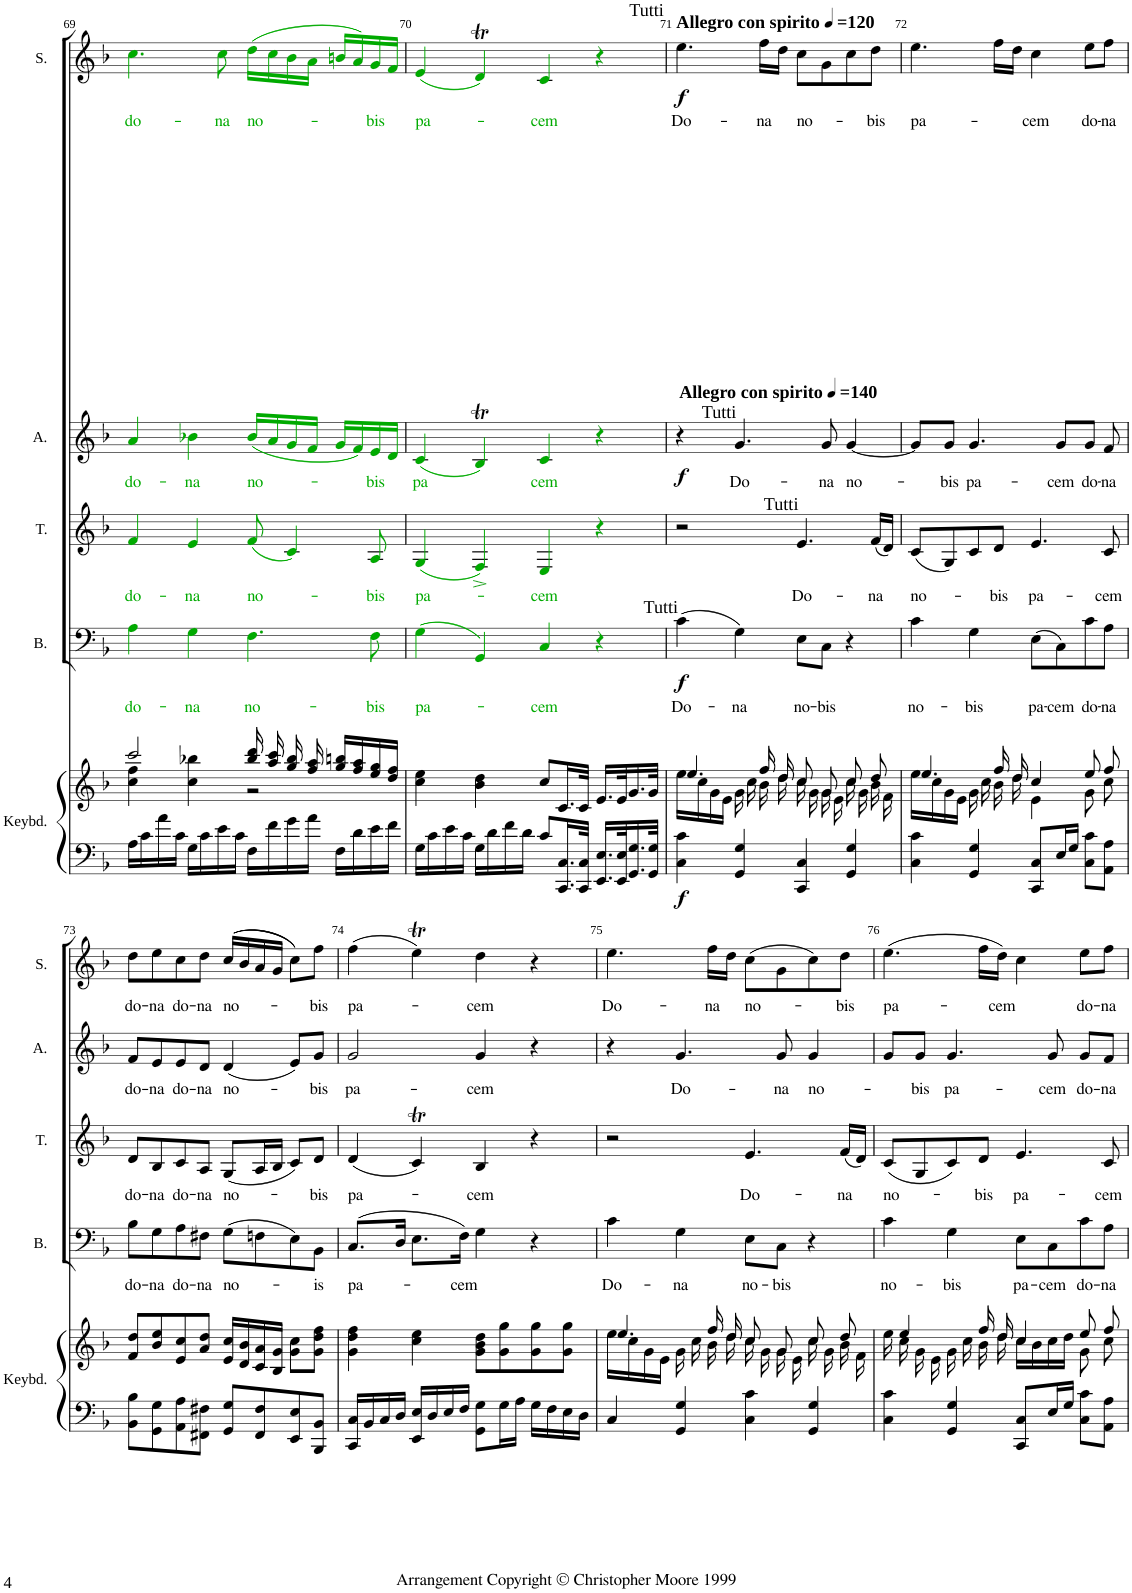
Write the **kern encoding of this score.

**kern	**kern	**dynam	**kern	**text	**dynam	**kern	**text	**kern	**text	**dynam	**kern	**text	**dynam
*part5	*part5	*part5	*part4	*part4	*part4	*part3	*part3	*part2	*part2	*part2	*part1	*part1	*part1
*staff6	*staff5	*staff5/6	*staff4	*staff4	*staff4	*staff3	*staff3	*staff2	*staff2	*staff2	*staff1	*staff1	*staff1
*I"Keyboard	*	*	*I"Bass	*	*	*I"Tenor	*	*I"Alto	*	*	*I"Soprano	*	*
*I'Keybd.	*	*	*I'B.	*	*	*I'T.	*	*I'A.	*	*	*I'S.	*	*
!!LO:PB:g=z
*clefF4	*clefG2	*	*clefF4	*	*	*clefG2	*	*clefG2	*	*	*clefG2	*	*
*k[b-]	*k[b-]	*	*k[b-]	*	*	*k[b-]	*	*k[b-]	*	*	*k[b-]	*	*
*F:	*F:	*	*F:	*	*	*F:	*	*F:	*	*	*F:	*	*
*M4/4	*M4/4	*	*M4/4	*	*	*M4/4	*	*M4/4	*	*	*M4/4	*	*
*met(c)	*met(c)	*	*met(c)	*	*	*met(c)	*	*met(c)	*	*	*met(c)	*	*
=69	=69	=69	=69	=69	=69	=69	=69	=69	=69	=69	=69	=69	=69
*	*^	*	*	*	*	*	*	*	*	*	*	*	*
!	!	!	!	!	!LO:LY:b:color=#00AA00	!	!	!LO:LY:b:color=#00AA00	!	!LO:LY:b:color=#00AA00	!	!	!LO:LY:b:color=#00AA00	!
16A\LL	2ccc/	4cc\ 4ff\	.	4Ai\	do-	.	4fi/	do-	4ai/	do-	.	4.cci\	do-	.
16c\	.	.	.	.	.	.	.	.	.	.	.	.	.	.
16a\	.	.	.	.	.	.	.	.	.	.	.	.	.	.
16c\JJ	.	.	.	.	.	.	.	.	.	.	.	.	.	.
!	!	!	!	!	!LO:LY:b:color=#00AA00	!	!	!LO:LY:b:color=#00AA00	!	!LO:LY:b:color=#00AA00	!	!	!	!
16G\LL	.	4cc\ 4bb-X\	.	4Gi\	-na	.	4ei/	-na	4b-Xi\	-na	.	.	.	.
16c\	.	.	.	.	.	.	.	.	.	.	.	.	.	.
!	!	!	!	!	!	!	!	!	!	!	!	!	!LO:LY:b:color=#00AA00	!
16e\	.	.	.	.	.	.	.	.	.	.	.	8cci\	-na	.
16c\JJ	.	.	.	.	.	.	.	.	.	.	.	.	.	.
!	!	!	!	!	!LO:LY:b:color=#00AA00	!	!	!LO:LY:b:color=#00AA00	!	!LO:LY:b:color=#00AA00	!	!	!LO:LY:b:color=#00AA00	!
16F\LL	16bb-/ 16ddd/	2r	.	4.Fi\	no-	.	(8fi/	no-	(16b-i/LL	no-	.	(16ddi\LL	no-	.
16f\	16aa/ 16ccc/	.	.	.	.	.	.	.	16ai/	.	.	16cci\	.	.
16g\	16gg/ 16bb-/	.	.	.	.	.	4ci/)	.	16gi/	.	.	16b-i\	.	.
16a\JJ	16ff/ 16aa/	.	.	.	.	.	.	.	16fi/JJ	.	.	16ai\JJ	.	.
16F\LL	16gg/ 16bbn/LL	.	.	.	.	.	.	.	16gi/LL	.	.	16bni/LL	.	.
16d\	16ff/ 16aa/	.	.	.	.	.	.	.	16fi/)	.	.	16ai/)	.	.
!	!	!	!	!	!LO:LY:b:color=#00AA00	!	!	!LO:LY:b:color=#00AA00	!	!LO:LY:b:color=#00AA00	!	!	!LO:LY:b:color=#00AA00	!
16e\	16ee/ 16gg/	.	.	8Fi\	-bis	.	8Ai/	-bis	16ei/	-bis	.	16gi/	-bis	.
16f\JJ	16dd/ 16ff/JJ	.	.	.	.	.	.	.	16di/JJ	.	.	16fi/JJ	.	.
*	*v	*v	*	*	*	*	*	*	*	*	*	*	*	*
=70	=70	=70	=70	=70	=70	=70	=70	=70	=70	=70	=70	=70	=70
!	!	!	!	!LO:LY:b:color=#00AA00	!	!	!LO:LY:b:color=#00AA00	!	!LO:LY:b:color=#00AA00	!	!	!LO:LY:b:color=#00AA00	!
16G\LL	4cc\ 4ee\	.	(4Gi\	pa-	.	(4Gi/	pa-	(4ci/	pa	.	(4ei/	pa-	.
16c\	.	.	.	.	.	.	.	.	.	.	.	.	.
16e\	.	.	.	.	.	.	.	.	.	.	.	.	.
16c\JJ	.	.	.	.	.	.	.	.	.	.	.	.	.
16G\LL	4b-\ 4dd\	.	4GGi/)	.	.	4F^i/)	.	4B-Ti/)	.	.	4dTi/)	.	.
16d\	.	.	.	.	.	.	.	.	.	.	.	.	.
16f\	.	.	.	.	.	.	.	.	.	.	.	.	.
16d\JJ	.	.	.	.	.	.	.	.	.	.	.	.	.
!	!	!	!	!LO:LY:b:color=#00AA00	!	!	!LO:LY:b:color=#00AA00	!	!LO:LY:b:color=#00AA00	!	!	!LO:LY:b:color=#00AA00	!
8c/L	8cc/L	.	4Ci/	-cem	.	4Ei/	-cem	4ci/	cem	.	4ci/	-cem	.
16.CC/ 16.C/L	16.c/L	.	.	.	.	.	.	.	.	.	.	.	.
32CC/ 32C/JJk	32c/JJk	.	.	.	.	.	.	.	.	.	.	.	.
16.EE/ 16.E/LL	16.e/LL	.	4r	.	.	4r	.	4r	.	.	4r	.	.
32EE/ 32E/K	32e/K	.	.	.	.	.	.	.	.	.	.	.	.
16.GG/ 16.G/	16.g/	.	.	.	.	.	.	.	.	.	.	.	.
32GG/ 32G/JJk	32g/JJk	.	.	.	.	.	.	.	.	.	.	.	.
=71	=71	=71	=71	=71	=71	=71	=71	=71	=71	=71	=71	=71	=71
*	*	*	*	*	*	*	*	*	*	*	*MM120	*	*
*	*^	*	*	*	*	*	*	*	*	*	*	*	*
!	!	!	!	!	!	!	!	!	!	!	!	!LO:TX:a:t=Tutti	!	!
!	!	!	!	!	!	!	!	!	!	!	!	!LO:TX:b:B:t=Allegro con spirito	!	!
!	!	!	!	!	!	!	!	!	!	!	!	!LO:TX:a:B:t=Allegro con spirito	!	!
!	!	!	!	!LO:TX:a:t=Tutti	!	!	!	!	!	!	!	!	!	!
!	!	!	!LO:DY:b=2	!	!LO:LY:b	!LO:DY:b	!	!	!	!	!LO:DY:b	!	!LO:LY:b	!LO:DY:b
4C\ 4c\	4.ee/	16ee\LL	f	(4c\	Do-	f	2r	.	4r	.	f	4.ee\	Do-	f
.	.	16cc\	.	.	.	.	.	.	.	.	.	.	.	.
.	.	16g\	.	.	.	.	.	.	.	.	.	.	.	.
.	.	16e\JJ	.	.	.	.	.	.	.	.	.	.	.	.
!	!	!	!	!	!	!	!	!	!LO:TX:a:t=Tutti	!	!	!	!	!
!	!	!	!	!	!LO:LY:b	!	!	!	!	!LO:LY:b	!	!	!	!
4GG/ 4G/	.	16g\	.	4G\)	-na	.	.	.	4.g/	Do-	.	.	.	.
.	.	16cc\	.	.	.	.	.	.	.	.	.	.	.	.
!	!	!	!	!	!	!	!	!	!	!	!	!	!LO:LY:b	!
.	16ff/	16b-\	.	.	.	.	.	.	.	.	.	16ff\LL	-na	.
.	16dd/	16dd\	.	.	.	.	.	.	.	.	.	16dd\JJ	.	.
!	!	!	!	!	!	!	!LO:TX:a:t=Tutti	!	!	!	!	!	!	!
!	!	!	!	!	!LO:LY:b	!	!	!LO:LY:b	!	!	!	!	!LO:LY:b	!
4CC/ 4C/	8cc/	16cc\	.	8E\L	no-	.	4.e/	Do-	.	.	.	8cc\L	no-	.
.	.	16g\	.	.	.	.	.	.	.	.	.	.	.	.
!	!	!	!	!	!LO:LY:b	!	!	!	!	!LO:LY:b	!	!	!	!
.	8g/	16g\	.	8C\J	-bis	.	.	.	8g/	-na	.	8g\	.	.
.	.	16e\	.	.	.	.	.	.	.	.	.	.	.	.
!	!	!	!	!	!	!	!	!	!	!LO:LY:b	!	!	!	!
4GG/ 4G/	8cc/	16cc\	.	4r	.	.	.	.	[4g/	no-	.	8cc\	.	.
.	.	16g\	.	.	.	.	.	.	.	.	.	.	.	.
!	!	!	!	!	!	!	!	!LO:LY:b	!	!	!	!	!LO:LY:b	!
.	8dd/	16b-\	.	.	.	.	(16f/LL	-na	.	.	.	8dd\J	-bis	.
.	.	16f\	.	.	.	.	16d/JJ)	.	.	.	.	.	.	.
=72	=72	=72	=72	=72	=72	=72	=72	=72	=72	=72	=72	=72	=72	=72
!	!	!	!	!	!LO:LY:b	!	!	!LO:LY:b	!	!	!	!	!LO:LY:b	!
4C\ 4c\	4.ee/	16ee\LL	.	4c\	no-	.	(8c/L	no-	8g/L]	.	.	4.ee\	pa-	.
.	.	16cc\	.	.	.	.	.	.	.	.	.	.	.	.
!	!	!	!	!	!	!	!	!	!	!LO:LY:b	!	!	!	!
.	.	16g\	.	.	.	.	8G/)	.	8g/J	-bis	.	.	.	.
.	.	16e\JJ	.	.	.	.	.	.	.	.	.	.	.	.
!	!	!	!	!	!LO:LY:b	!	!	!	!	!LO:LY:b	!	!	!	!
4GG/ 4G/	.	16g\	.	4G\	-bis	.	8c/	.	4.g/	pa-	.	.	.	.
.	.	16cc\	.	.	.	.	.	.	.	.	.	.	.	.
!	!	!	!	!	!	!	!	!LO:LY:b	!	!	!	!	!	!
.	16ff/	16b-\	.	.	.	.	8d/J	-bis	.	.	.	16ff\LL	.	.
.	16dd/	16dd\	.	.	.	.	.	.	.	.	.	16dd\JJ	.	.
!	!	!	!	!	!LO:LY:b	!	!	!LO:LY:b	!	!	!	!	!LO:LY:b	!
8CC/ 8C/L	4cc/	4e\	.	(8E\L	pa-	.	4.e/	pa-	.	.	.	4cc\	-cem	.
!	!	!	!	!	!LO:LY:b	!	!	!	!	!LO:LY:b	!	!	!	!
16E/L	.	.	.	8C\)	-cem	.	.	.	8g/L	-cem	.	.	.	.
16G/JJ	.	.	.	.	.	.	.	.	.	.	.	.	.	.
!	!	!	!	!	!LO:LY:b	!	!	!	!	!LO:LY:b	!	!	!LO:LY:b	!
8C\ 8c\L	8ee/	8g\	.	8c\	do-	.	.	.	8g/J	do-	.	8ee\L	do-	.
!	!	!	!	!	!LO:LY:b	!	!	!LO:LY:b	!	!LO:LY:b	!	!	!LO:LY:b	!
8AA\ 8A\J	8ff/	8cc\	.	8A\J	-na	.	8c/	-cem	8f/	-na	.	8ff\J	-na	.
!!LO:LB:g=z
=73	=73	=73	=73	=73	=73	=73	=73	=73	=73	=73	=73	=73	=73	=73
!	!	!	!	!	!LO:LY:b	!	!	!LO:LY:b	!	!LO:LY:b	!	!	!LO:LY:b	!
*	*v	*v	*	*	*	*	*	*	*	*	*	*	*	*
8BB-\ 8B-\L	8f/ 8dd/L	.	8B-\L	do-	.	8d/L	do-	8f/L	do-	.	8dd\L	do-	.
!	!	!	!	!LO:LY:b	!	!	!LO:LY:b	!	!LO:LY:b	!	!	!LO:LY:b	!
8GG\ 8G\	8b-/ 8ee/	.	8G\	-na	.	8B-/	-na	8e/	-na	.	8ee\	-na	.
!	!	!	!	!LO:LY:b	!	!	!LO:LY:b	!	!LO:LY:b	!	!	!LO:LY:b	!
8AA\ 8A\	8e/ 8cc/	.	8A\	do-	.	8c/	do-	8e/	do-	.	8cc\	do-	.
!	!	!	!	!LO:LY:b	!	!	!LO:LY:b	!	!LO:LY:b	!	!	!LO:LY:b	!
8FF#X\ 8F#X\J	8a/ 8dd/J	.	8F#X\J	-na	.	8A/J	-na	8d/J	-na	.	8dd\J	-na	.
!	!	!	!	!LO:LY:b	!	!	!LO:LY:b	!	!LO:LY:b	!	!	!LO:LY:b	!
8GG/ 8G/L	16e/ 16cc/LL	.	(8G\L	no-	.	(8G/L	no-	(4d/	no-	.	((16cc/LL	no-	.
.	16d/ 16b-/	.	.	.	.	.	.	.	.	.	16b-/	.	.
8FF#/ 8F#/	16c/ 16a/	.	8Fn\	.	.	16A/L	.	.	.	.	16a/	.	.
.	16B-/ 16g/JJ	.	.	.	.	16B-/JJ	.	.	.	.	16g/JJ	.	.
8EE/ 8E/	8g\ 8cc\L	.	8E\)	.	.	8c/L)	.	8e/L)	.	.	8cc\L))	.	.
!	!	!	!	!LO:LY:b	!	!	!LO:LY:b	!	!LO:LY:b	!	!	!LO:LY:b	!
8BBB-/ 8BB-/J	8g\ 8dd\ 8ff\J	.	8BB-\J	-is	.	8d/J	-bis	8g/J	-bis	.	8ff\J	-bis	.
=74	=74	=74	=74	=74	=74	=74	=74	=74	=74	=74	=74	=74	=74
!	!	!	!	!LO:LY:b	!	!	!LO:LY:b	!	!LO:LY:b	!	!	!LO:LY:b	!
16CC/ 16C/LL	4g\ 4dd\ 4ff\	.	(8.C/L	pa-	.	(4d/	pa-	2g/	pa-	.	(4ff\	pa-	.
16BB-/	.	.	.	.	.	.	.	.	.	.	.	.	.
16C/	.	.	.	.	.	.	.	.	.	.	.	.	.
16D/JJ	.	.	16D/Jk	.	.	.	.	.	.	.	.	.	.
16EE/ 16E/LL	4cc\ 4ee\	.	8.E\L	.	.	4cT/)	.	.	.	.	4eet\)	.	.
16D/	.	.	.	.	.	.	.	.	.	.	.	.	.
16E/	.	.	.	.	.	.	.	.	.	.	.	.	.
!	!	!	!	!LO:LY:b	!	!	!	!	!	!	!	!	!
16F/JJ	.	.	16F\Jk)	-cem	.	.	.	.	.	.	.	.	.
!	!	!	!	!	!	!	!LO:LY:b	!	!LO:LY:b	!	!	!LO:LY:b	!
8GG\ 8G\L	8g\ 8b-\ 8dd\L	.	4G\	.	.	4B-/	-cem	4g/	-cem	.	4dd\	-cem	.
16G\L	8g\ 8gg\	.	.	.	.	.	.	.	.	.	.	.	.
16A\JJ	.	.	.	.	.	.	.	.	.	.	.	.	.
16G\LL	8g\ 8gg\	.	4r	.	.	4r	.	4r	.	.	4r	.	.
16F\	.	.	.	.	.	.	.	.	.	.	.	.	.
16E\	8g\ 8gg\J	.	.	.	.	.	.	.	.	.	.	.	.
16D\JJ	.	.	.	.	.	.	.	.	.	.	.	.	.
=75	=75	=75	=75	=75	=75	=75	=75	=75	=75	=75	=75	=75	=75
*	*^	*	*	*	*	*	*	*	*	*	*	*	*
!	!	!	!	!	!LO:LY:b	!	!	!	!	!	!	!	!LO:LY:b	!
4C/	4.ee/	16ee\LL	.	4c\	Do-	.	2r	.	4r	.	.	4.ee\	Do-	.
.	.	16cc\	.	.	.	.	.	.	.	.	.	.	.	.
.	.	16g\	.	.	.	.	.	.	.	.	.	.	.	.
.	.	16e\JJ	.	.	.	.	.	.	.	.	.	.	.	.
!	!	!	!	!	!LO:LY:b	!	!	!	!	!LO:LY:b	!	!	!	!
4GG/ 4G/	.	16g\	.	4G\	-na	.	.	.	4.g/	Do-	.	.	.	.
.	.	16cc\	.	.	.	.	.	.	.	.	.	.	.	.
!	!	!	!	!	!	!	!	!	!	!	!	!	!LO:LY:b	!
.	16ff/	16b-\	.	.	.	.	.	.	.	.	.	16ff\LL	-na	.
.	16dd/	16dd\	.	.	.	.	.	.	.	.	.	16dd\JJ	.	.
!	!	!	!	!	!LO:LY:b	!	!	!LO:LY:b	!	!	!	!	!LO:LY:b	!
4C\ 4c\	8cc/	16cc\	.	8E\L	no-	.	4.e/	Do-	.	.	.	(8cc\L	no-	.
.	.	16g\	.	.	.	.	.	.	.	.	.	.	.	.
!	!	!	!	!	!LO:LY:b	!	!	!	!	!LO:LY:b	!	!	!	!
.	8g/	16g\	.	8C\J	-bis	.	.	.	8g/	-na	.	8g\	.	.
.	.	16e\	.	.	.	.	.	.	.	.	.	.	.	.
!	!	!	!	!	!	!	!	!	!	!LO:LY:b	!	!	!	!
4GG/ 4G/	8cc/	16cc\	.	4r	.	.	.	.	4g/	no-	.	8cc\)	.	.
.	.	16g\	.	.	.	.	.	.	.	.	.	.	.	.
!	!	!	!	!	!	!	!	!LO:LY:b	!	!	!	!	!LO:LY:b	!
.	8dd/	16b-\	.	.	.	.	(16f/LL	-na	.	.	.	8dd\J	-bis	.
.	.	16f\	.	.	.	.	16d/JJ)	.	.	.	.	.	.	.
=76	=76	=76	=76	=76	=76	=76	=76	=76	=76	=76	=76	=76	=76	=76
!	!	!	!	!	!LO:LY:b	!	!	!LO:LY:b	!	!	!	!	!LO:LY:b	!
4C\ 4c\	16ryy	16ee\	.	4c\	no-	.	(8c/L	no-	8g/L	.	.	(4.ee\	pa-	.
.	4ee/	16cc\	.	.	.	.	.	.	.	.	.	.	.	.
!	!	!	!	!	!	!	!	!	!	!LO:LY:b	!	!	!	!
.	.	16g\	.	.	.	.	8G/	.	8g/J	-bis	.	.	.	.
.	.	16e\	.	.	.	.	.	.	.	.	.	.	.	.
!	!	!	!	!	!LO:LY:b	!	!	!	!	!LO:LY:b	!	!	!	!
4GG/ 4G/	.	16g\	.	4G\	-bis	.	8c/)	.	4.g/	pa-	.	.	.	.
.	16ryy	16cc\	.	.	.	.	.	.	.	.	.	.	.	.
!	!	!	!	!	!	!	!	!LO:LY:b	!	!	!	!	!	!
.	16ff/	16b-\	.	.	.	.	8d/J	-bis	.	.	.	16ff\LL	.	.
!	!	!	!	!	!	!	!	!	!	!	!	!	!LO:LY:b	!
.	16dd/	16dd\	.	.	.	.	.	.	.	.	.	16dd\JJ)	-cem	.
!	!	!	!	!	!LO:LY:b	!	!	!LO:LY:b	!	!	!	!	!	!
8CC/ 8C/L	4cc/	16cc\LL	.	8E\L	pa-	.	4.e/	pa-	.	.	.	4cc\	.	.
.	.	16b-\	.	.	.	.	.	.	.	.	.	.	.	.
!	!	!	!	!	!LO:LY:b	!	!	!	!	!LO:LY:b	!	!	!	!
16E/L	.	16cc\	.	8C\	-cem	.	.	.	8g/	-cem	.	.	.	.
16G/JJ	.	16dd\JJ	.	.	.	.	.	.	.	.	.	.	.	.
!	!	!	!	!	!LO:LY:b	!	!	!	!	!LO:LY:b	!	!	!LO:LY:b	!
8C\ 8c\L	8ee/	8g\	.	8c\	do-	.	.	.	8g/L	do-	.	8ee\L	do-	.
!	!	!	!	!	!LO:LY:b	!	!	!LO:LY:b	!	!LO:LY:b	!	!	!LO:LY:b	!
8AA\ 8A\J	8ff/	8cc\	.	8A\J	-na	.	8c/	-cem	8f/J	-na	.	8ff\J	-na	.
*	*v	*v	*	*	*	*	*	*	*	*	*	*	*	*
=	=	=	=	=	=	=	=	=	=	=	=	=	=
*-	*-	*-	*-	*-	*-	*-	*-	*-	*-	*-	*-	*-	*-
